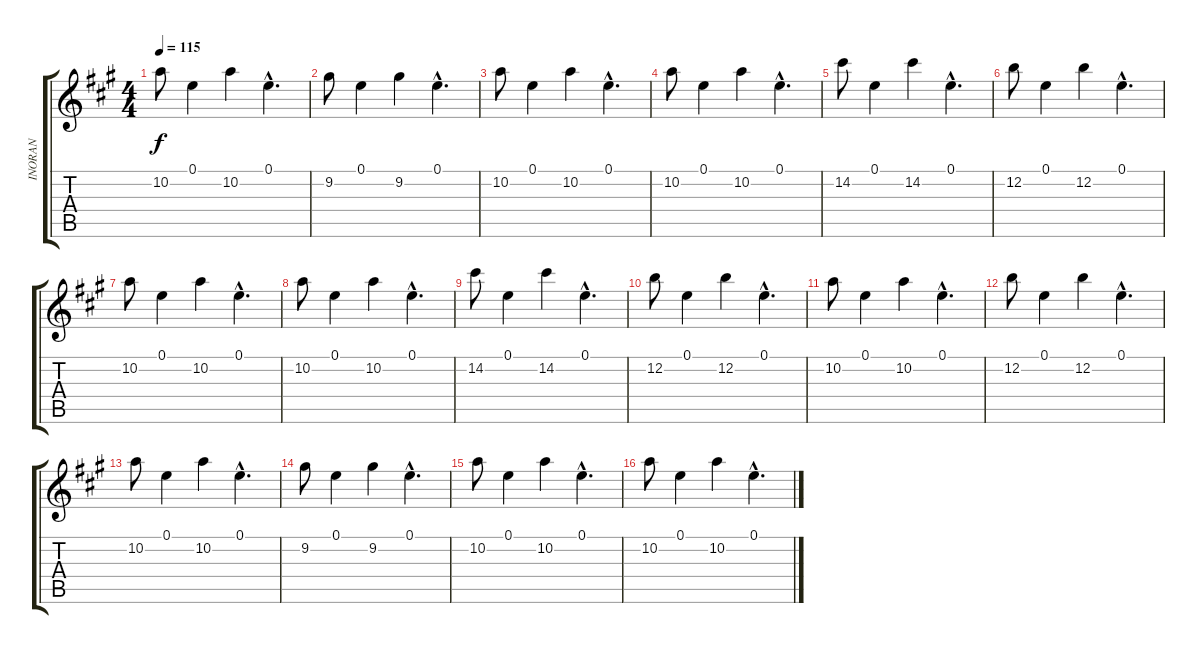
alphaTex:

\track ("INORAN" "INORAN") {instrument electricguitarclean}
\staff {score tabs}
\tuning (E4 B3 G3 D3 A2 E2) {hide}
\ts (4 4)
\tempo 115
\clef g2
\ks a
10.2.8{dy f balance 13} 0.1.4 10.2.4 0.1{hac}.4{d} |
9.2.8{balance 8} 0.1.4 9.2.4 0.1{hac}.4{d} |
10.2.8{balance 3} 0.1.4 10.2.4 0.1{hac}.4{d} |
10.2.8{balance 8} 0.1.4 10.2.4 0.1{hac}.4{d} |
14.2.8{balance 13} 0.1.4 14.2.4 0.1{hac}.4{d} |
12.2.8{balance 8} 0.1.4 12.2.4 0.1{hac}.4{d} |
10.2.8{balance 3} 0.1.4 10.2.4 0.1{hac}.4{d} |
10.2.8{balance 8} 0.1.4 10.2.4 0.1{hac}.4{d} |
14.2.8{balance 13} 0.1.4 14.2.4 0.1{hac}.4{d} |
12.2.8{balance 8} 0.1.4 12.2.4 0.1{hac}.4{d} |
10.2.8{balance 3} 0.1.4 10.2.4 0.1{hac}.4{d} |
12.2.8{balance 8} 0.1.4 12.2.4 0.1{hac}.4{d} |
10.2.8{balance 13} 0.1.4 10.2.4 0.1{hac}.4{d} |
9.2.8{balance 8} 0.1.4 9.2.4 0.1{hac}.4{d} |
10.2.8{balance 3} 0.1.4 10.2.4 0.1{hac}.4{d} |
10.2.8{balance 8} 0.1.4 10.2.4 0.1{hac}.4{d}
